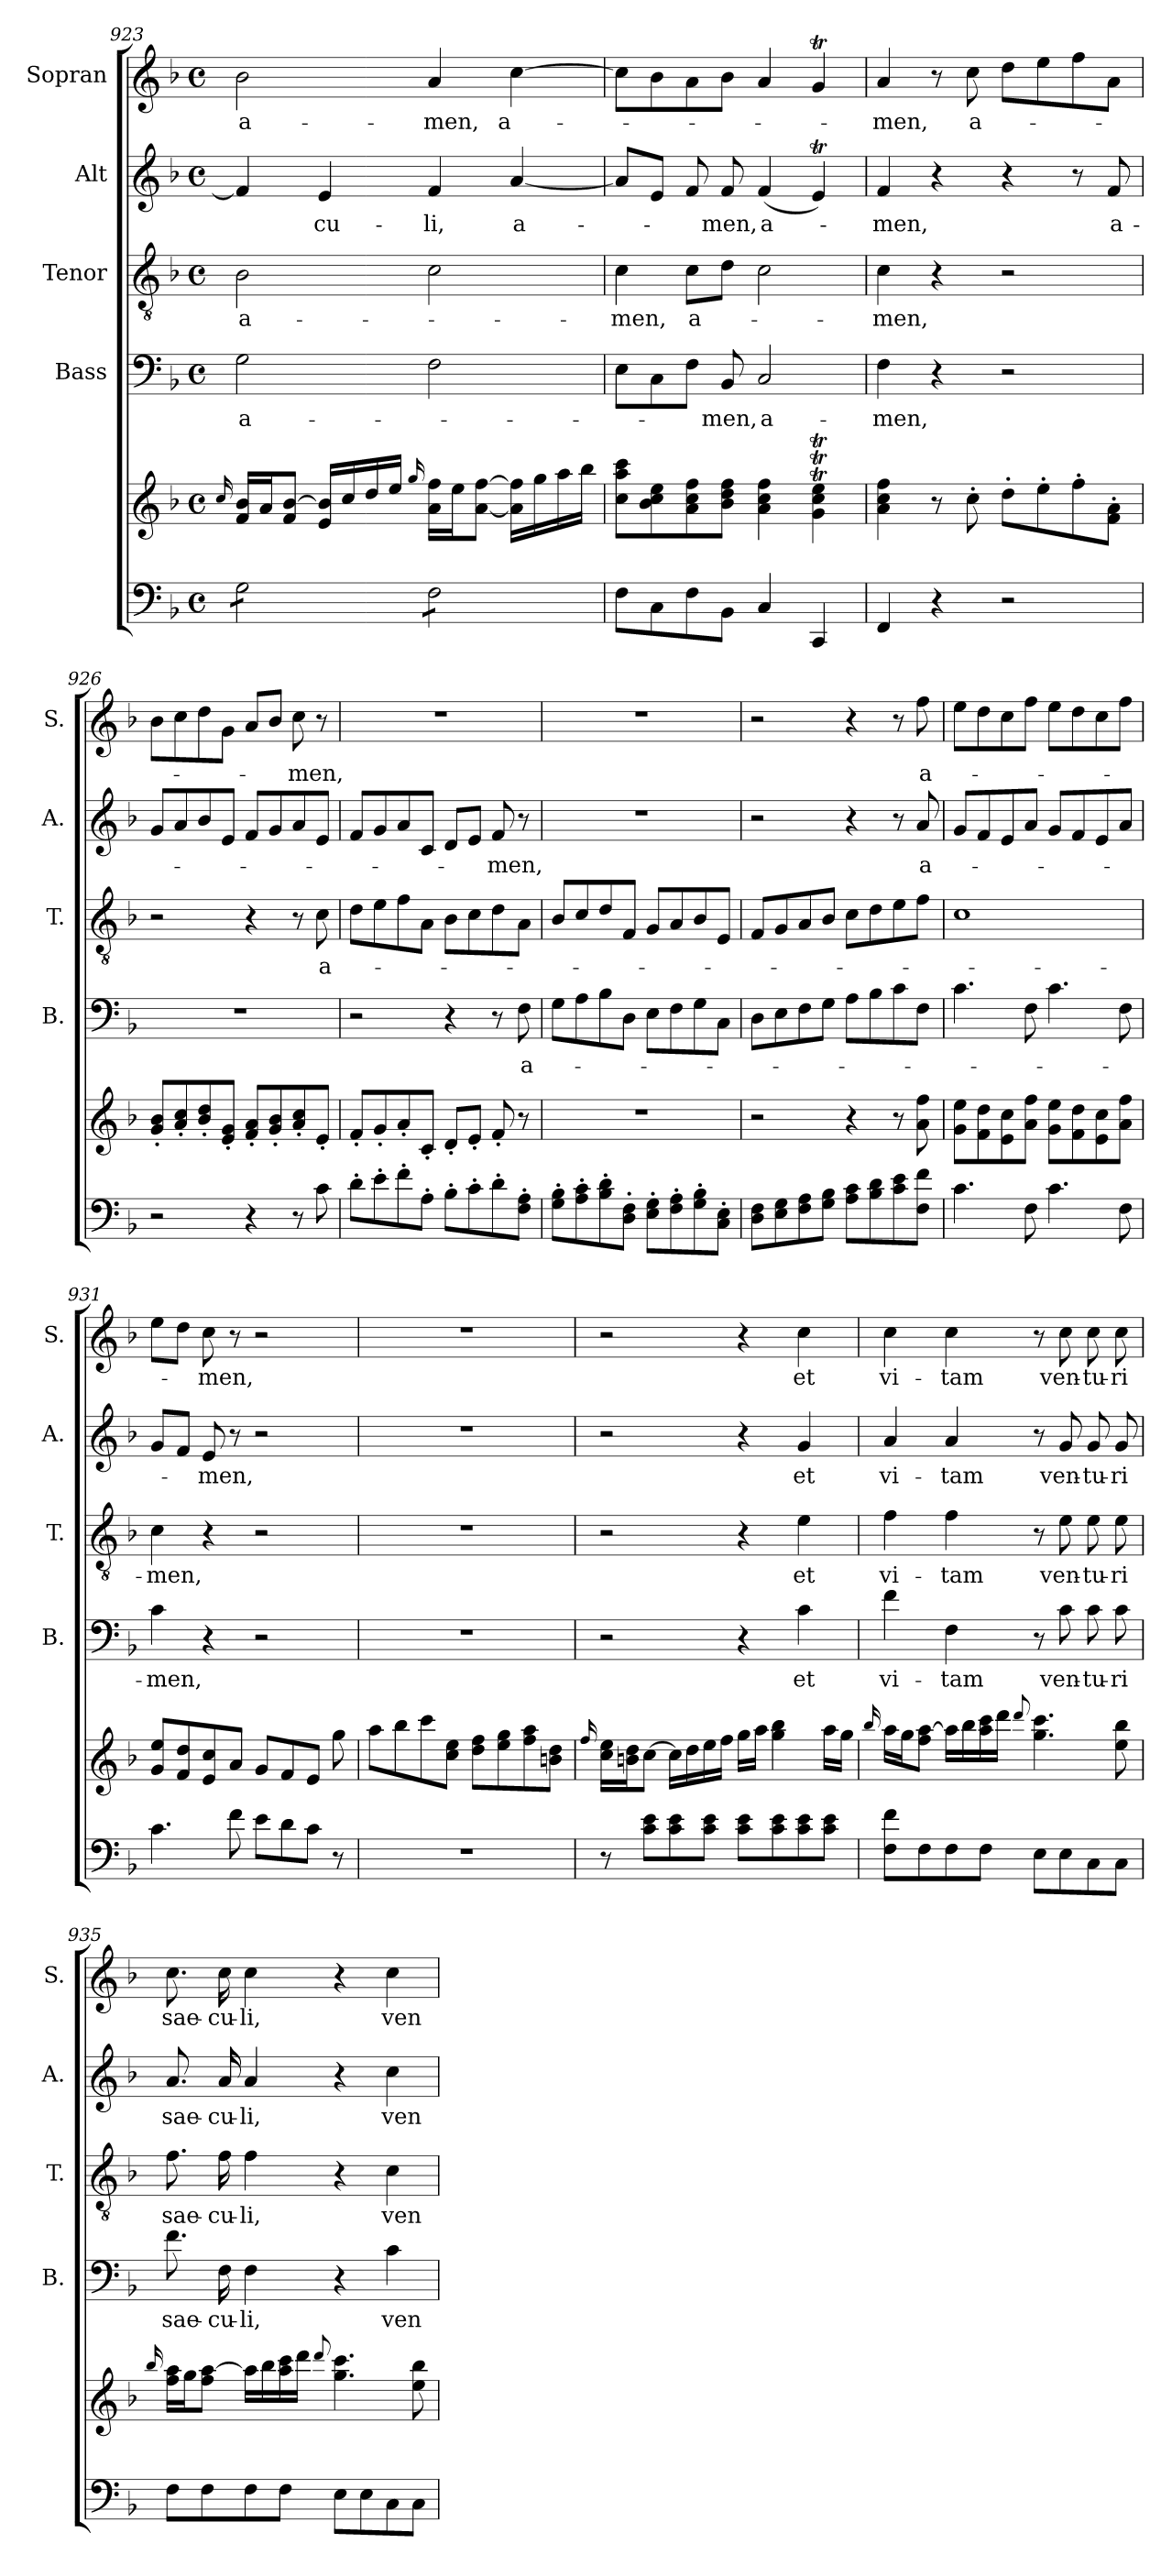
**kern	**kern	**kern	**text	**kern	**text	**kern	**text	**kern	**text
*part5	*part5	*part4	*part4	*part3	*part3	*part2	*part2	*part1	*part1
*staff6	*staff5	*staff4	*staff4	*staff3	*staff3	*staff2	*staff2	*staff1	*staff1
*	*	*I"Bass	*	*I"Tenor	*	*I"Alt	*	*I"Sopran	*
*	*	*I'B.	*	*I'T.	*	*I'A.	*	*I'S.	*
*clefF4	*clefG2	*clefF4	*	*clefGv2	*	*clefG2	*	*clefG2	*
*k[b-]	*k[b-]	*k[b-]	*	*k[b-]	*	*k[b-]	*	*k[b-]	*
*F:	*F:	*F:	*	*F:	*	*F:	*	*F:	*
*M4/4	*M4/4	*M4/4	*	*M4/4	*	*M4/4	*	*M4/4	*
*met(c)	*met(c)	*met(c)	*	*met(c)	*	*met(c)	*	*met(c)	*
=923	=923	=923	=923	=923	=923	=923	=923	=923	=923
.	16qqcc/	.	.	.	.	.	.	.	.
!	!	!	!LO:LY:b	!	!LO:LY:b	!	!	!	!LO:LY:b
*tremolo	*	*	*	*	*	*	*	*	*
8G\L	16f/ 16b-/LL	2G\	a-	2B-\	a-	4f/]	.	2b-\	a-
.	16a/J	.	.	.	.	.	.	.	.
8G\	8f/ [>8b-/J	.	.	.	.	.	.	.	.
!	!	!	!	!	!	!	!LO:LY:b	!	!
8G\	16e/ 16b-/]LL	.	.	.	.	4e/	-cu-	.	.
.	16cc/	.	.	.	.	.	.	.	.
8G\J	16dd/	.	.	.	.	.	.	.	.
.	16ee/JJ	.	.	.	.	.	.	.	.
.	16qqgg/	.	.	.	.	.	.	.	.
!	!	!	!	!	!	!	!LO:LY:b	!	!LO:LY:b
8F\L	16a\ 16ff\LL	2F\	.	2c\	.	4f/	-li,	4a/	-men,
.	16ee\J	.	.	.	.	.	.	.	.
8F\	[8a\ [8ff\J	.	.	.	.	.	.	.	.
!	!	!	!	!	!	!	!LO:LY:b	!	!LO:LY:b
8F\	16a\] 16ff\]LL	.	.	.	.	[4a/	a-	[4cc\	a-
.	16gg\	.	.	.	.	.	.	.	.
8F\J	16aa\	.	.	.	.	.	.	.	.
*Xtremolo	*	*	*	*	*	*	*	*	*
.	16bb-\JJ	.	.	.	.	.	.	.	.
!!LO:LB:g=z
=924	=924	=924	=924	=924	=924	=924	=924	=924	=924
!	!	!	!	!	!LO:LY:b	!	!	!	!
8F\L	8cc\ 8aa\ 8ccc\L	8E\L	.	4c\	-men,	8a/L]	.	8cc\L]	.
8C\	8b-\ 8cc\ 8ee\	8C\	.	.	.	8e/J	.	8b-\	.
!	!	!	!	!	!LO:LY:b	!	!	!	!
8F\	8a\ 8cc\ 8ff\	8F\J	.	8c\L	a-	8f/	.	8a\	.
!	!	!	!LO:LY:b	!	!	!	!LO:LY:b	!	!
8BB-\J	8b-\ 8dd\ 8ff\J	8BB-/	-men,	8d\J	.	8f/	-men,	8b-\J	.
!	!	!	!LO:LY:b	!	!	!	!LO:LY:b	!	!
4C/	4a\ 4cc\ 4ff\	2C/	a-	2c\	.	(<4f/	a-	4a/	.
4CC/	4g\T 4cc\T 4ee\T	.	.	.	.	4et/)	.	4gT/	.
=925	=925	=925	=925	=925	=925	=925	=925	=925	=925
!	!	!	!LO:LY:b	!	!LO:LY:b	!	!LO:LY:b	!	!LO:LY:b
4FF/	4a\ 4cc\ 4ff\	4F\	-men,	4c\	-men,	4f/	-men,	4a/	-men,
4r	8r	4r	.	4r	.	4r	.	8r	.
!	!	!	!	!	!	!	!	!	!LO:LY:b
.	8cc'>\	.	.	.	.	.	.	8cc\	a-
2r	8dd'>\L	2r	.	2r	.	4r	.	8dd\L	.
.	8ee'>\	.	.	.	.	.	.	8ee\	.
.	8ff'>\	.	.	.	.	8r	.	8ff\	.
!	!	!	!	!	!	!	!LO:LY:b	!	!
.	8f\'> 8a\'>J	.	.	.	.	8f/	a-	8a\J	.
=926	=926	=926	=926	=926	=926	=926	=926	=926	=926
2r	8g/'< 8b-/'<L	1r	.	2r	.	8g/L	.	8b-\L	.
.	8a/'< 8cc/'<	.	.	.	.	8a/	.	8cc\	.
.	8b-/'< 8dd/'<	.	.	.	.	8b-/	.	8dd\	.
.	8e/'< 8g/'<J	.	.	.	.	8e/J	.	8g\J	.
4r	8f/'< 8a/'<L	.	.	4r	.	8f/L	.	8a/L	.
.	8g/'< 8b-/'<	.	.	.	.	8g/	.	8b-/J	.
!	!	!	!	!	!	!	!	!	!LO:LY:b
8r	8a/'< 8cc/'<	.	.	8r	.	8a/	.	8cc\	-men,
!	!	!	!	!	!LO:LY:b	!	!	!	!
8c\	8e'</J	.	.	8c\	a-	8e/J	.	8r	.
=927	=927	=927	=927	=927	=927	=927	=927	=927	=927
8d'>\L	8f'</L	2r	.	8d\L	.	8f/L	.	1r	.
8e'>\	8g'</	.	.	8e\	.	8g/	.	.	.
8f'>\	8a'</	.	.	8f\	.	8a/	.	.	.
8A'>\J	8c'</J	.	.	8A\J	.	8c/J	.	.	.
8B-'>\L	8d'</L	4r	.	8B-\L	.	8d/L	.	.	.
8c'>\	8e'</J	.	.	8c\	.	8e/J	.	.	.
!	!	!	!	!	!	!	!LO:LY:b	!	!
8d'>\	8f'</	8r	.	8d\	.	8f/	-men,	.	.
!	!	!	!LO:LY:b	!	!	!	!	!	!
8F\'> 8A\'>J	8r	8F\	a-	8A\J	.	8r	.	.	.
=928	=928	=928	=928	=928	=928	=928	=928	=928	=928
8G\'> 8B-\'>L	1r	8G\L	.	8B-/L	.	1r	.	1r	.
8A\'> 8c\'>	.	8A\	.	8c/	.	.	.	.	.
8B-\'> 8d\'>	.	8B-\	.	8d/	.	.	.	.	.
8D\'> 8F\'>J	.	8D\J	.	8F/J	.	.	.	.	.
8E\'> 8G\'>L	.	8E\L	.	8G/L	.	.	.	.	.
8F\'> 8A\'>	.	8F\	.	8A/	.	.	.	.	.
8G\'> 8B-\'>	.	8G\	.	8B-/	.	.	.	.	.
8C\'> 8E\'>J	.	8C\J	.	8E/J	.	.	.	.	.
!!LO:PB:g=z
=929	=929	=929	=929	=929	=929	=929	=929	=929	=929
8D\ 8F\L	2r	8D\L	.	8F/L	.	2r	.	2r	.
8E\ 8G\	.	8E\	.	8G/	.	.	.	.	.
8F\ 8A\	.	8F\	.	8A/	.	.	.	.	.
8G\ 8B-\J	.	8G\J	.	8B-/J	.	.	.	.	.
8A\ 8c\L	4r	8A\L	.	8c\L	.	4r	.	4r	.
8B-\ 8d\	.	8B-\	.	8d\	.	.	.	.	.
8c\ 8e\	8r	8c\	.	8e\	.	8r	.	8r	.
!	!	!	!	!	!	!	!LO:LY:b	!	!LO:LY:b
8F\ 8f\J	8a\ 8ff\	8F\J	.	8f\J	.	8a/	a-	8ff\	a-
=930	=930	=930	=930	=930	=930	=930	=930	=930	=930
4.c\	8g\ 8ee\L	4.c\	.	1c	.	8g/L	.	8ee\L	.
.	8f\ 8dd\	.	.	.	.	8f/	.	8dd\	.
.	8e\ 8cc\	.	.	.	.	8e/	.	8cc\	.
8F\	8a\ 8ff\J	8F\	.	.	.	8a/J	.	8ff\J	.
4.c\	8g\ 8ee\L	4.c\	.	.	.	8g/L	.	8ee\L	.
.	8f\ 8dd\	.	.	.	.	8f/	.	8dd\	.
.	8e\ 8cc\	.	.	.	.	8e/	.	8cc\	.
8F\	8a\ 8ff\J	8F\	.	.	.	8a/J	.	8ff\J	.
=931	=931	=931	=931	=931	=931	=931	=931	=931	=931
!	!	!	!LO:LY:b	!	!LO:LY:b	!	!	!	!
4.c\	8g/ 8ee/L	4c\	-men,	4c\	-men,	8g/L	.	8ee\L	.
.	8f/ 8dd/	.	.	.	.	8f/J	.	8dd\J	.
!	!	!	!	!	!	!	!LO:LY:b	!	!LO:LY:b
.	8e/ 8cc/	4r	.	4r	.	8e/	-men,	8cc\	-men,
8f\	8a/J	.	.	.	.	8r	.	8r	.
8e\L	8g/L	2r	.	2r	.	2r	.	2r	.
8d\	8f/	.	.	.	.	.	.	.	.
8c\J	8e/J	.	.	.	.	.	.	.	.
8r	8gg\	.	.	.	.	.	.	.	.
=932	=932	=932	=932	=932	=932	=932	=932	=932	=932
1r	8aa\L	1r	.	1r	.	1r	.	1r	.
.	8bb-\	.	.	.	.	.	.	.	.
.	8ccc\	.	.	.	.	.	.	.	.
.	8cc\ 8ee\J	.	.	.	.	.	.	.	.
.	8dd\ 8ff\L	.	.	.	.	.	.	.	.
.	8ee\ 8gg\	.	.	.	.	.	.	.	.
.	8ff\ 8aa\	.	.	.	.	.	.	.	.
.	8bn\ 8dd\J	.	.	.	.	.	.	.	.
!!LO:LB:g=z
=933	=933	=933	=933	=933	=933	=933	=933	=933	=933
.	16qqff/	.	.	.	.	.	.	.	.
8r	16cc\ 16ee\LL	2r	.	2r	.	2r	.	2r	.
.	16bn\ 16dd\J	.	.	.	.	.	.	.	.
8c\ 8e\L	[8cc\J	.	.	.	.	.	.	.	.
8c\ 8e\	16cc\LL]	.	.	.	.	.	.	.	.
.	16dd\	.	.	.	.	.	.	.	.
8c\ 8e\J	16ee\	.	.	.	.	.	.	.	.
.	16ff\JJ	.	.	.	.	.	.	.	.
8c\ 8e\L	16gg\LL	4r	.	4r	.	4r	.	4r	.
.	16aa\JJ	.	.	.	.	.	.	.	.
8c\ 8e\	4gg\ 4bb-\	.	.	.	.	.	.	.	.
!	!	!	!LO:LY:b	!	!LO:LY:b	!	!LO:LY:b	!	!LO:LY:b
8c\ 8e\	.	4c\	et	4e\	et	4g/	et	4cc\	et
8c\ 8e\J	16aa\LL	.	.	.	.	.	.	.	.
.	16gg\JJ	.	.	.	.	.	.	.	.
=934	=934	=934	=934	=934	=934	=934	=934	=934	=934
.	16qqbb-/	.	.	.	.	.	.	.	.
!	!	!	!LO:LY:b	!	!LO:LY:b	!	!LO:LY:b	!	!LO:LY:b
8F\ 8f\L	16aa\LL	4f\	vi-	4f\	vi-	4a/	vi-	4cc\	vi-
.	16gg\J	.	.	.	.	.	.	.	.
8F\	8ff\ [8aa\J	.	.	.	.	.	.	.	.
!	!	!	!LO:LY:b	!	!LO:LY:b	!	!LO:LY:b	!	!LO:LY:b
8F\	16aa\LL]	4F\	-tam	4f\	-tam	4a/	-tam	4cc\	-tam
.	16bb-\	.	.	.	.	.	.	.	.
8F\J	16aa\ 16ccc\	.	.	.	.	.	.	.	.
.	16ddd\JJ	.	.	.	.	.	.	.	.
.	8qqddd/	.	.	.	.	.	.	.	.
8E\L	4.gg\ 4.ccc\	8r	.	8r	.	8r	.	8r	.
!	!	!	!LO:LY:b	!	!LO:LY:b	!	!LO:LY:b	!	!LO:LY:b
8E\	.	8c\	ven-	8e\	ven-	8g/	ven-	8cc\	ven-
!	!	!	!LO:LY:b	!	!LO:LY:b	!	!LO:LY:b	!	!LO:LY:b
8C\	.	8c\	-tu-	8e\	-tu-	8g/	-tu-	8cc\	-tu-
!	!	!	!LO:LY:b	!	!LO:LY:b	!	!LO:LY:b	!	!LO:LY:b
8C\J	8ee\ 8bb-\	8c\	-ri	8e\	-ri	8g/	-ri	8cc\	-ri
=935	=935	=935	=935	=935	=935	=935	=935	=935	=935
.	16qqbb-/	.	.	.	.	.	.	.	.
!	!	!	!LO:LY:b	!	!LO:LY:b	!	!LO:LY:b	!	!LO:LY:b
8F\L	16ff\ 16aa\LL	8.f\	sae-	8.f\	sae-	8.a/	sae-	8.cc\	sae-
.	16gg\J	.	.	.	.	.	.	.	.
8F\	8ff\ [8aa\J	.	.	.	.	.	.	.	.
!	!	!	!LO:LY:b	!	!LO:LY:b	!	!LO:LY:b	!	!LO:LY:b
.	.	16F\	-cu-	16f\	-cu-	16a/	-cu-	16cc\	-cu-
!	!	!	!LO:LY:b	!	!LO:LY:b	!	!LO:LY:b	!	!LO:LY:b
8F\	16aa\LL]	4F\	-li,	4f\	-li,	4a/	-li,	4cc\	-li,
.	16bb-\	.	.	.	.	.	.	.	.
8F\J	16aa\ 16ccc\	.	.	.	.	.	.	.	.
.	16ddd\JJ	.	.	.	.	.	.	.	.
.	8qqddd/	.	.	.	.	.	.	.	.
8E\L	4.gg\ 4.ccc\	4r	.	4r	.	4r	.	4r	.
8E\	.	.	.	.	.	.	.	.	.
!	!	!	!LO:LY:b	!	!LO:LY:b	!	!LO:LY:b	!	!LO:LY:b
8C\	.	4c\	ven-	4c\	ven-	4cc\	ven-	4cc\	ven-
8C\J	8ee\ 8bb-\	.	.	.	.	.	.	.	.
=	=	=	=	=	=	=	=	=	=
*-	*-	*-	*-	*-	*-	*-	*-	*-	*-
